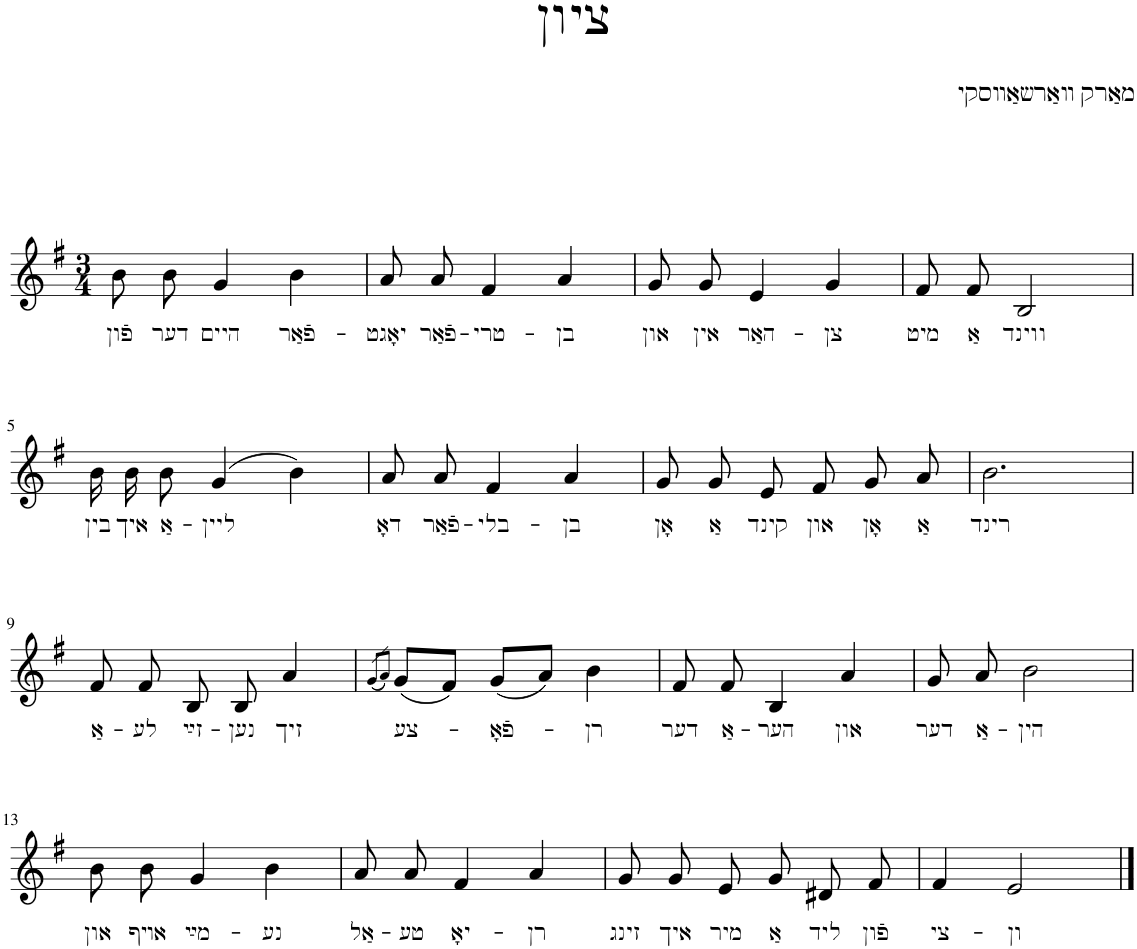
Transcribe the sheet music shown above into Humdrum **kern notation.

**kern	**text
*part1	*part1
*staff1	*staff1
*I"Piano	*
*I'Pno.	*
*clefG2	*
*k[f#]	*
*M3/4	*
=1	=1
!	!LO:LY:b
8b\	פֿון
!	!LO:LY:b
8b\	דער
!	!LO:LY:b
4g/	היים
!	!LO:LY:b
4b\	פֿאַר-
=2	=2
!	!LO:LY:b
8a/	-יאָגט
!	!LO:LY:b
8a/	פֿאַר-
!	!LO:LY:b
4f#/	-טרי-
!	!LO:LY:b
4a/	-בן
=3	=3
!	!LO:LY:b
8g/	און
!	!LO:LY:b
8g/	אין
!	!LO:LY:b
4e/	האַר-
!	!LO:LY:b
4g/	-צן
=4	=4
!	!LO:LY:b
8f#/	מיט
!	!LO:LY:b
8f#/	אַ
!	!LO:LY:b
2B/	ווינד
!!LO:LB:g=z
=5	=5
!	!LO:LY:b
16b\	בין
!	!LO:LY:b
16b\	איך
!	!LO:LY:b
8b\	אַ-
!	!LO:LY:b
(4g/	-ליין
4b\)	.
=6	=6
!	!LO:LY:b
8a/	דאָ
!	!LO:LY:b
8a/	פֿאַר-
!	!LO:LY:b
4f#/	-בלי-
!	!LO:LY:b
4a/	-בן
=7	=7
!	!LO:LY:b
8g/	אָן
!	!LO:LY:b
8g/	אַ
!	!LO:LY:b
8e/	קינד
!	!LO:LY:b
8f#/	און
!	!LO:LY:b
8g/	אָן
!	!LO:LY:b
8a/	אַ
=8	=8
!	!LO:LY:b
2.b\	רינד
!!LO:LB:g=z
=9	=9
!	!LO:LY:b
8f#/	אַ-
!	!LO:LY:b
8f#/	-לע
!	!LO:LY:b
8B/	זײַ-
!	!LO:LY:b
8B/	-נען
!	!LO:LY:b
4a/	זיך
=10	=10
(8qg/L	.
8qa/J)	.
!	!LO:LY:b
(8g/L	צע-
8f#/J)	.
!	!LO:LY:b
(8g/L	-פֿאָ-
8a/J)	.
!	!LO:LY:b
4b\	-רן
=11	=11
!	!LO:LY:b
8f#/	דער
!	!LO:LY:b
8f#/	אַ-
!	!LO:LY:b
4B/	-הער
!	!LO:LY:b
4a/	און
=12	=12
!	!LO:LY:b
8g/	דער
!	!LO:LY:b
8a/	אַ-
!	!LO:LY:b
2b\	-הין
!!LO:LB:g=z
=13	=13
!	!LO:LY:b
8b\	און
!	!LO:LY:b
8b\	אױף
!	!LO:LY:b
4g/	מײַ-
!	!LO:LY:b
4b\	-נע
=14	=14
!	!LO:LY:b
8a/	אַל-
!	!LO:LY:b
8a/	טע
!	!LO:LY:b
4f#/	יאָ-
!	!LO:LY:b
4a/	-רן
=15	=15
!	!LO:LY:b
8g/	זינג
!	!LO:LY:b
8g/	איך
!	!LO:LY:b
8e/	מיר
!	!LO:LY:b
8g/	אַ
!	!LO:LY:b
8d#X/	ליד
!	!LO:LY:b
8f#/	פֿון
=16	=16
!	!LO:LY:b
4f#/	צי-
!	!LO:LY:b
2e/	-ון
==	==
*-	*-
